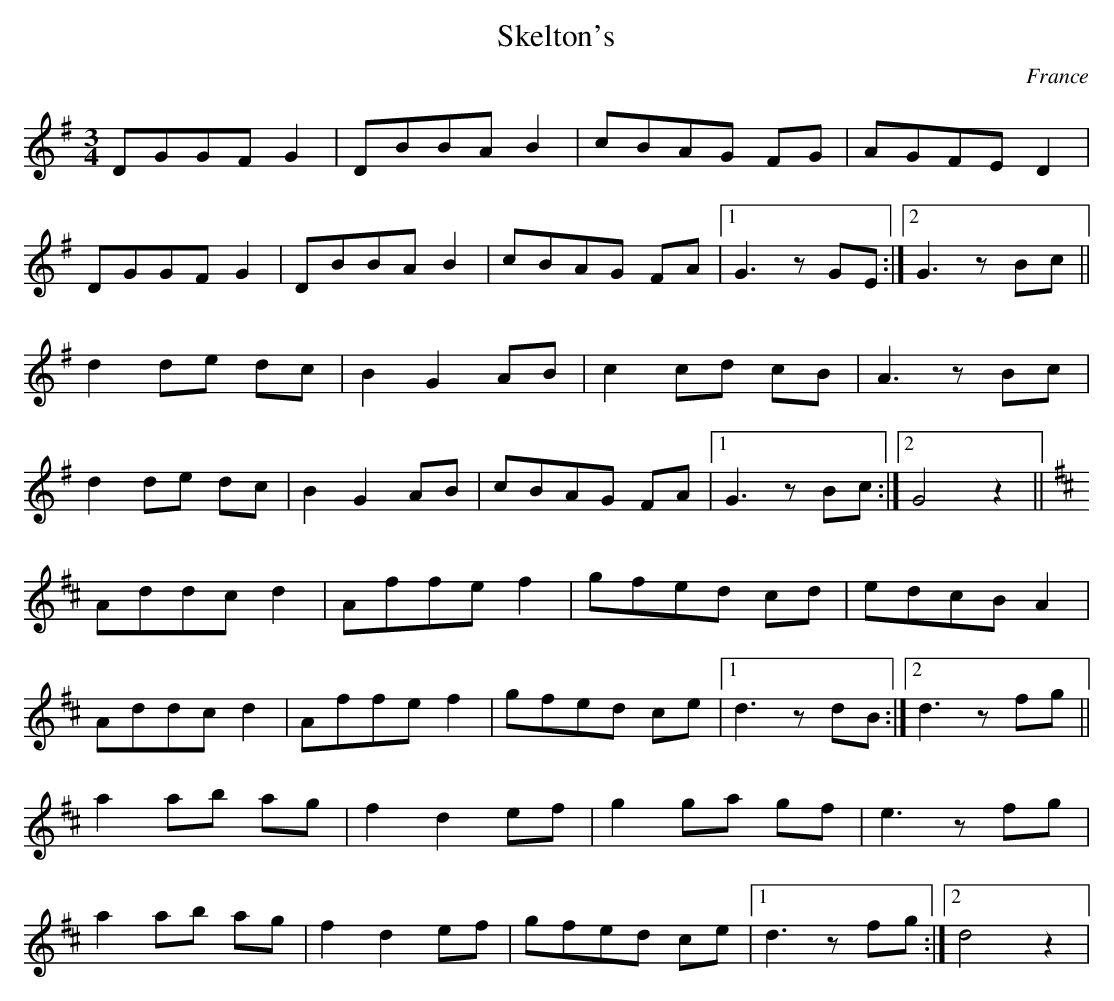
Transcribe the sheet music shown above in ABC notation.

X:1
T: Skelton's
L:1/8
M:3/4
O:France
K:Gmaj
DGGF G2|DBBA B2|cBAG FG|AGFE D2|
DGGF G2|DBBA B2|cBAG FA|1 G3z GE:|2 G3z Bc||
d2de dc|B2G2 AB|c2cd cB|A3z Bc|
d2de dc|B2G2 AB|cBAG FA|1 G3z Bc:|2 G4z2||
K: Dmaj
Addc d2|Affe f2|gfed cd|edcB A2|
Addc d2|Affe f2|gfed ce|1 d3z dB:|2 d3z fg||
a2ab ag|f2d2 ef|g2ga gf|e3z fg|
a2ab ag|f2d2 ef|gfed ce|1 d3z fg:|2 d4 z2|
